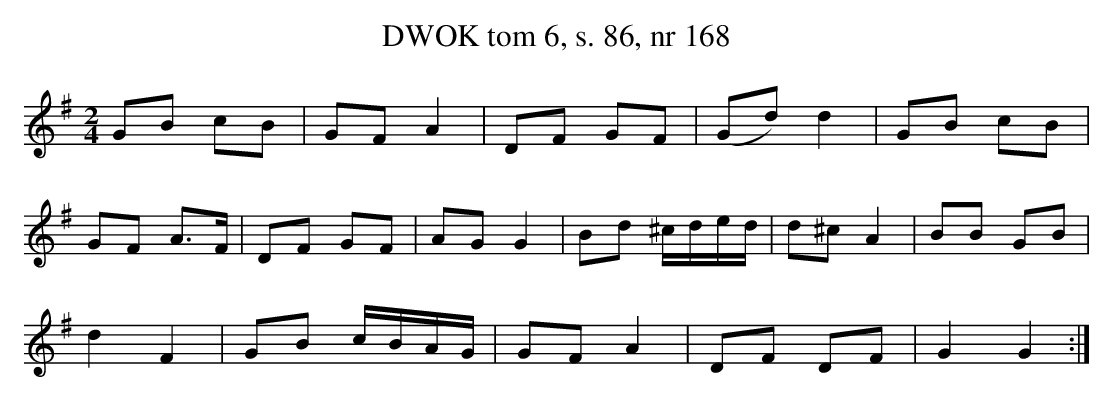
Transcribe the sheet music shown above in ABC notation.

X:1
T:DWOK tom 6, s. 86, nr 168
L:1/16
M:2/4
K:G
G2B2 c2B2|G2F2 A4|D2F2 G2F2|(G2d2 )d4|G2B2 c2B2|
G2F2 A3F|D2F2 G2F2|A2G2 G4|B2d2 ^cded|d2^c2 A4|B2B2 G2B2|
d4 F4|G2B2 cBAG|G2F2 A4|D2F2 D2F2|G4 G4:|
